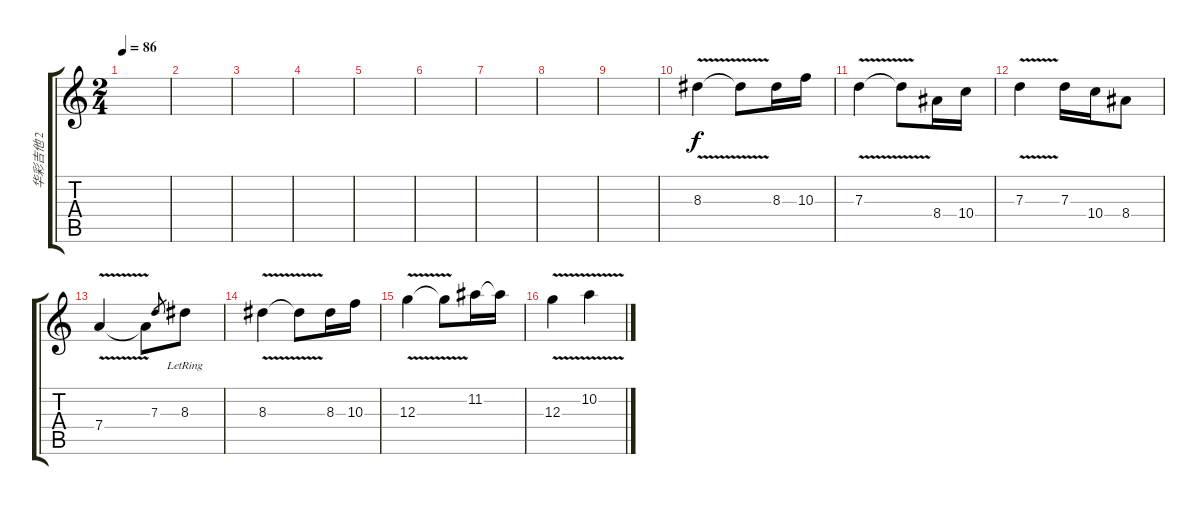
\track ("华彩吉他 2" "华彩吉他 2") {instrument overdrivenguitar}
\staff {score tabs}
\tuning (E4 B3 G3 D3 A2 E2) {hide}
\ts (2 4)
\tempo 86
\clef g2
\ks c
|
|
|
|
|
|
|
|
|
8.3{v}.4{instrument overdrivenguitar} 8.3{t}.8 8.3.16 10.3.16 |
7.3{v}.4 7.3{t}.8 8.4.16 10.4.16 |
7.3{v}.4 7.3.16 10.4.16 8.4.8 |
7.4{v}.4 7.4{t}.8 7.3.8{gr} 8.3{lr}.8 |
8.3{v}.4 8.3{t}.8 8.3.16 10.3.16 |
12.3{v}.4 12.3{t}.8 11.2.16 11.2{t}.16 |
12.3{v}.4 10.2{v}.4
